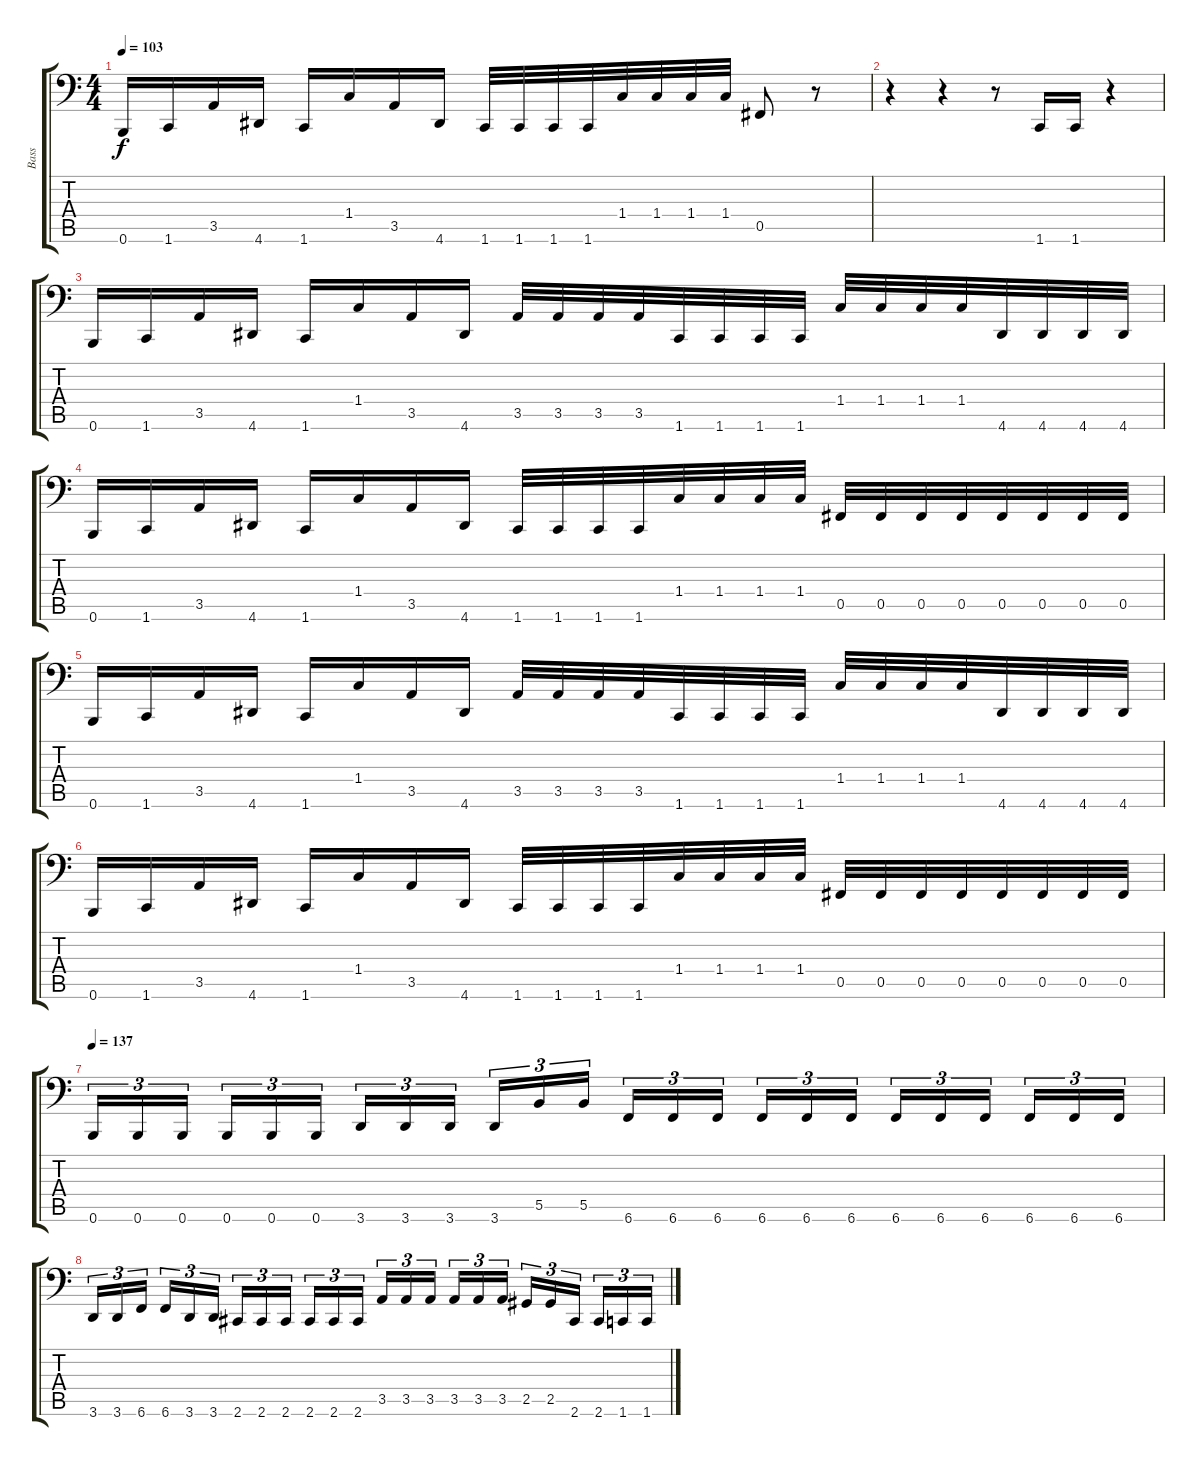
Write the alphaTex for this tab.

\track ("Bass" "Bass") {instrument electricbassfinger}
\staff {score tabs}
\tuning (Db3 Ab2 E2 B1 Gb1 B0) {hide}
\ts (4 4)
\tempo 103
\clef f4
\ks c
0.6.16{dy f} 1.6.16 3.5.16 4.6.16 1.6.16 1.4.16 3.5.16 4.6.16 1.6.32 1.6.32 1.6.32 1.6.32 1.4.32 1.4.32 1.4.32 1.4.32 0.5.8 r.8 |
r.4 r.4 r.8 1.6.16 1.6.16 r.4 |
0.6.16 1.6.16 3.5.16 4.6.16 1.6.16 1.4.16 3.5.16 4.6.16 3.5.32 3.5.32 3.5.32 3.5.32 1.6.32 1.6.32 1.6.32 1.6.32 1.4.32 1.4.32 1.4.32 1.4.32 4.6.32 4.6.32 4.6.32 4.6.32 |
0.6.16 1.6.16 3.5.16 4.6.16 1.6.16 1.4.16 3.5.16 4.6.16 1.6.32 1.6.32 1.6.32 1.6.32 1.4.32 1.4.32 1.4.32 1.4.32 0.5.32 0.5.32 0.5.32 0.5.32 0.5.32 0.5.32 0.5.32 0.5.32 |
0.6.16 1.6.16 3.5.16 4.6.16 1.6.16 1.4.16 3.5.16 4.6.16 3.5.32 3.5.32 3.5.32 3.5.32 1.6.32 1.6.32 1.6.32 1.6.32 1.4.32 1.4.32 1.4.32 1.4.32 4.6.32 4.6.32 4.6.32 4.6.32 |
0.6.16 1.6.16 3.5.16 4.6.16 1.6.16 1.4.16 3.5.16 4.6.16 1.6.32 1.6.32 1.6.32 1.6.32 1.4.32 1.4.32 1.4.32 1.4.32 0.5.32 0.5.32 0.5.32 0.5.32 0.5.32 0.5.32 0.5.32 0.5.32 |
\tempo 137
0.6.16{tu (3 2)} 0.6.16{tu (3 2)} 0.6.16{tu (3 2) beam splitsecondary} 0.6.16{tu (3 2)} 0.6.16{tu (3 2)} 0.6.16{tu (3 2)} 3.6.16{tu (3 2)} 3.6.16{tu (3 2)} 3.6.16{tu (3 2) beam splitsecondary} 3.6.16{tu (3 2)} 5.5.16{tu (3 2)} 5.5.16{tu (3 2)} 6.6.16{tu (3 2)} 6.6.16{tu (3 2)} 6.6.16{tu (3 2) beam splitsecondary} 6.6.16{tu (3 2)} 6.6.16{tu (3 2)} 6.6.16{tu (3 2)} 6.6.16{tu (3 2)} 6.6.16{tu (3 2)} 6.6.16{tu (3 2) beam splitsecondary} 6.6.16{tu (3 2)} 6.6.16{tu (3 2)} 6.6.16{tu (3 2)} |
3.6.16{tu (3 2)} 3.6.16{tu (3 2)} 6.6.16{tu (3 2) beam splitsecondary} 6.6.16{tu (3 2)} 3.6.16{tu (3 2)} 3.6.16{tu (3 2)} 2.6.16{tu (3 2)} 2.6.16{tu (3 2)} 2.6.16{tu (3 2) beam splitsecondary} 2.6.16{tu (3 2)} 2.6.16{tu (3 2)} 2.6.16{tu (3 2)} 3.5.16{tu (3 2)} 3.5.16{tu (3 2)} 3.5.16{tu (3 2) beam splitsecondary} 3.5.16{tu (3 2)} 3.5.16{tu (3 2)} 3.5.16{tu (3 2)} 2.5.16{tu (3 2)} 2.5.16{tu (3 2)} 2.6.16{tu (3 2) beam splitsecondary} 2.6.16{tu (3 2)} 1.6.16{tu (3 2)} 1.6.16{tu (3 2)}
